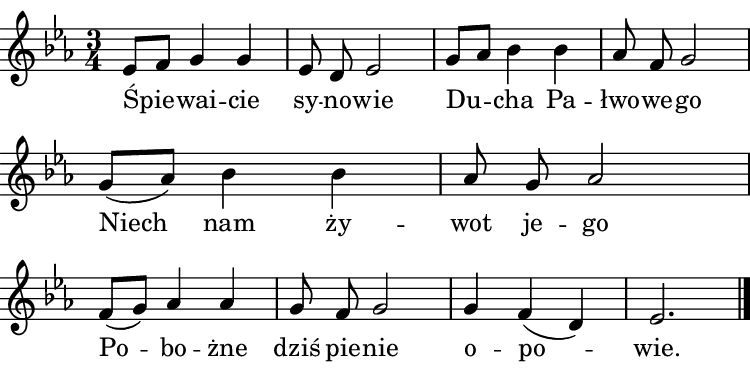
\version "2.18.2"

#(set! paper-alist (cons '("boolet size" . (cons (* 5 in) (* 2.5 in))) paper-alist))

\paper {
   #(set-paper-size "boolet size")
   indent = 0\cm
   ragged-last = ##f
   top-margin = 0
   bottom-margin = 0
   right-margin = 0
   left-margin = 0
} 

\header {
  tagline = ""  % removed
}

musicOne = \relative c' {
  \autoBeamOff
  \cadenzaOn
  \time 3/4
  ees8[f8] g4 g4 \bar "|" ees8 d8 ees2 \bar "|" g8[aes8] bes4 bes4 \bar "|" aes8 f8 g2 \bar "|" \break
  g8([aes8]) bes4 bes4 \bar "|" aes8 g8 aes2 \bar "|" \break
  f8([g8]) aes4 aes4 \bar "|" g8 f8 g2 \bar "|" g4 f4(d4) \bar "|" ees2. \bar "|."
}
verseOne = \lyricmode {
  Śpie -- wai -- cie sy -- no -- wie  Du -- cha Pa -- łwo -- we -- go 
  Niech nam ży -- wot je -- go
  Po -- bo -- żne dziś pie -- nie o -- po -- wie.
}

\score {
  <<
    \new Voice = "one" {
    \clef treble 
    \key c \minor
      \musicOne
    }
    \new Lyrics \lyricsto "one" {
      <<
      { \verseOne }
      >>

    }
  >>
}